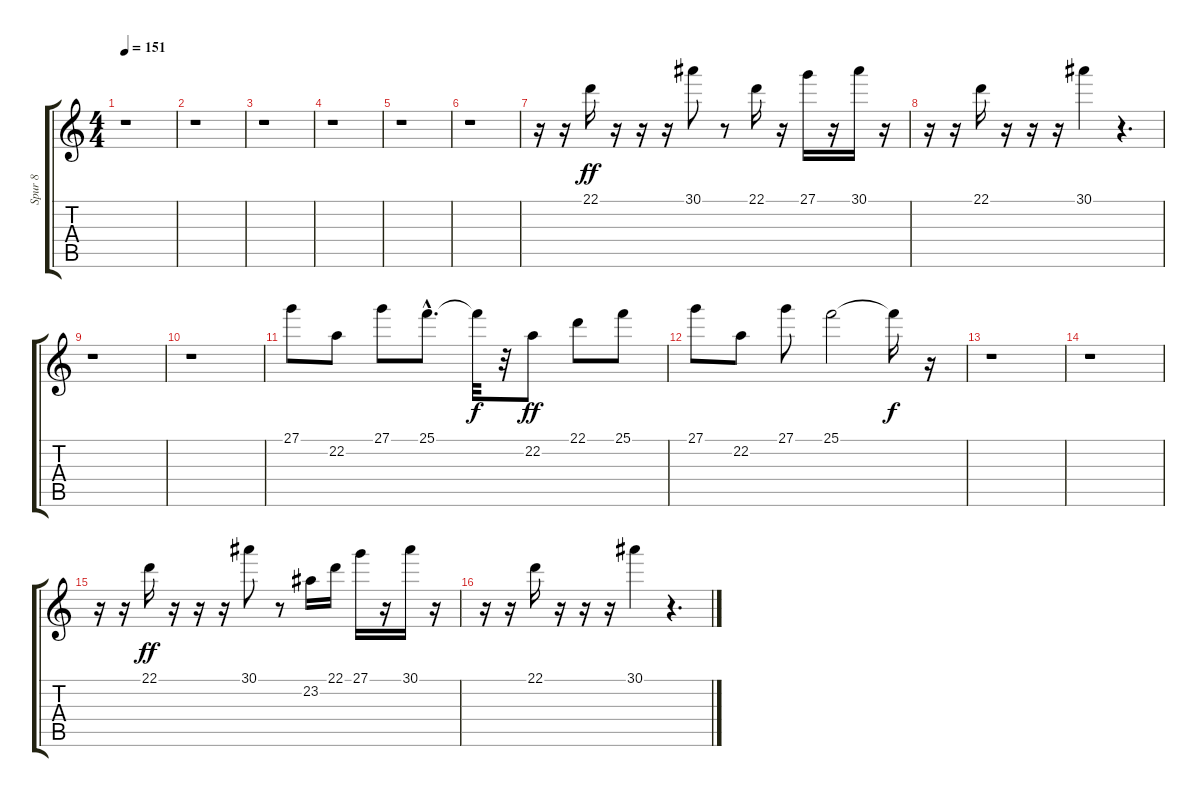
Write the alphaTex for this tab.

\track ("Spur 8" "Spur 8") {instrument acousticgrandpiano}
\staff {score tabs}
\tuning (E4 B3 G3 D3 A2 E2) {hide}
\ts (4 4)
\tempo 151
\clef g2
\ks c
r.1{dy ff} |
r.1 |
r.1 |
r.1 |
r.1 |
r.1 |
r.16{volume 10 balance 8 instrument musicbox} r.16 22.1.16 r.16 r.16 r.16 30.1.8 r.8 22.1.16 r.16 27.1.16 r.16 30.1.16 r.16 |
r.16 r.16 22.1.16 r.16 r.16 r.16 30.1.4 r.4{d} |
r.1 |
r.1 |
27.1.8 22.2.8 27.1.8 25.1{hac}.8{d} 25.1{t}.32{dy f} r.32 22.2.8{dy ff} 22.1.8 25.1.8 |
27.1.8 22.2.8 27.1.8 25.1.2 25.1{t}.16{dy f} r.16 |
r.1 |
r.1 |
r.16 r.16 22.1.16{dy ff} r.16 r.16 r.16 30.1.8 r.8 23.2.16 22.1.16 27.1.16 r.16 30.1.16 r.16 |
r.16 r.16 22.1.16 r.16 r.16 r.16 30.1.4 r.4{d}
